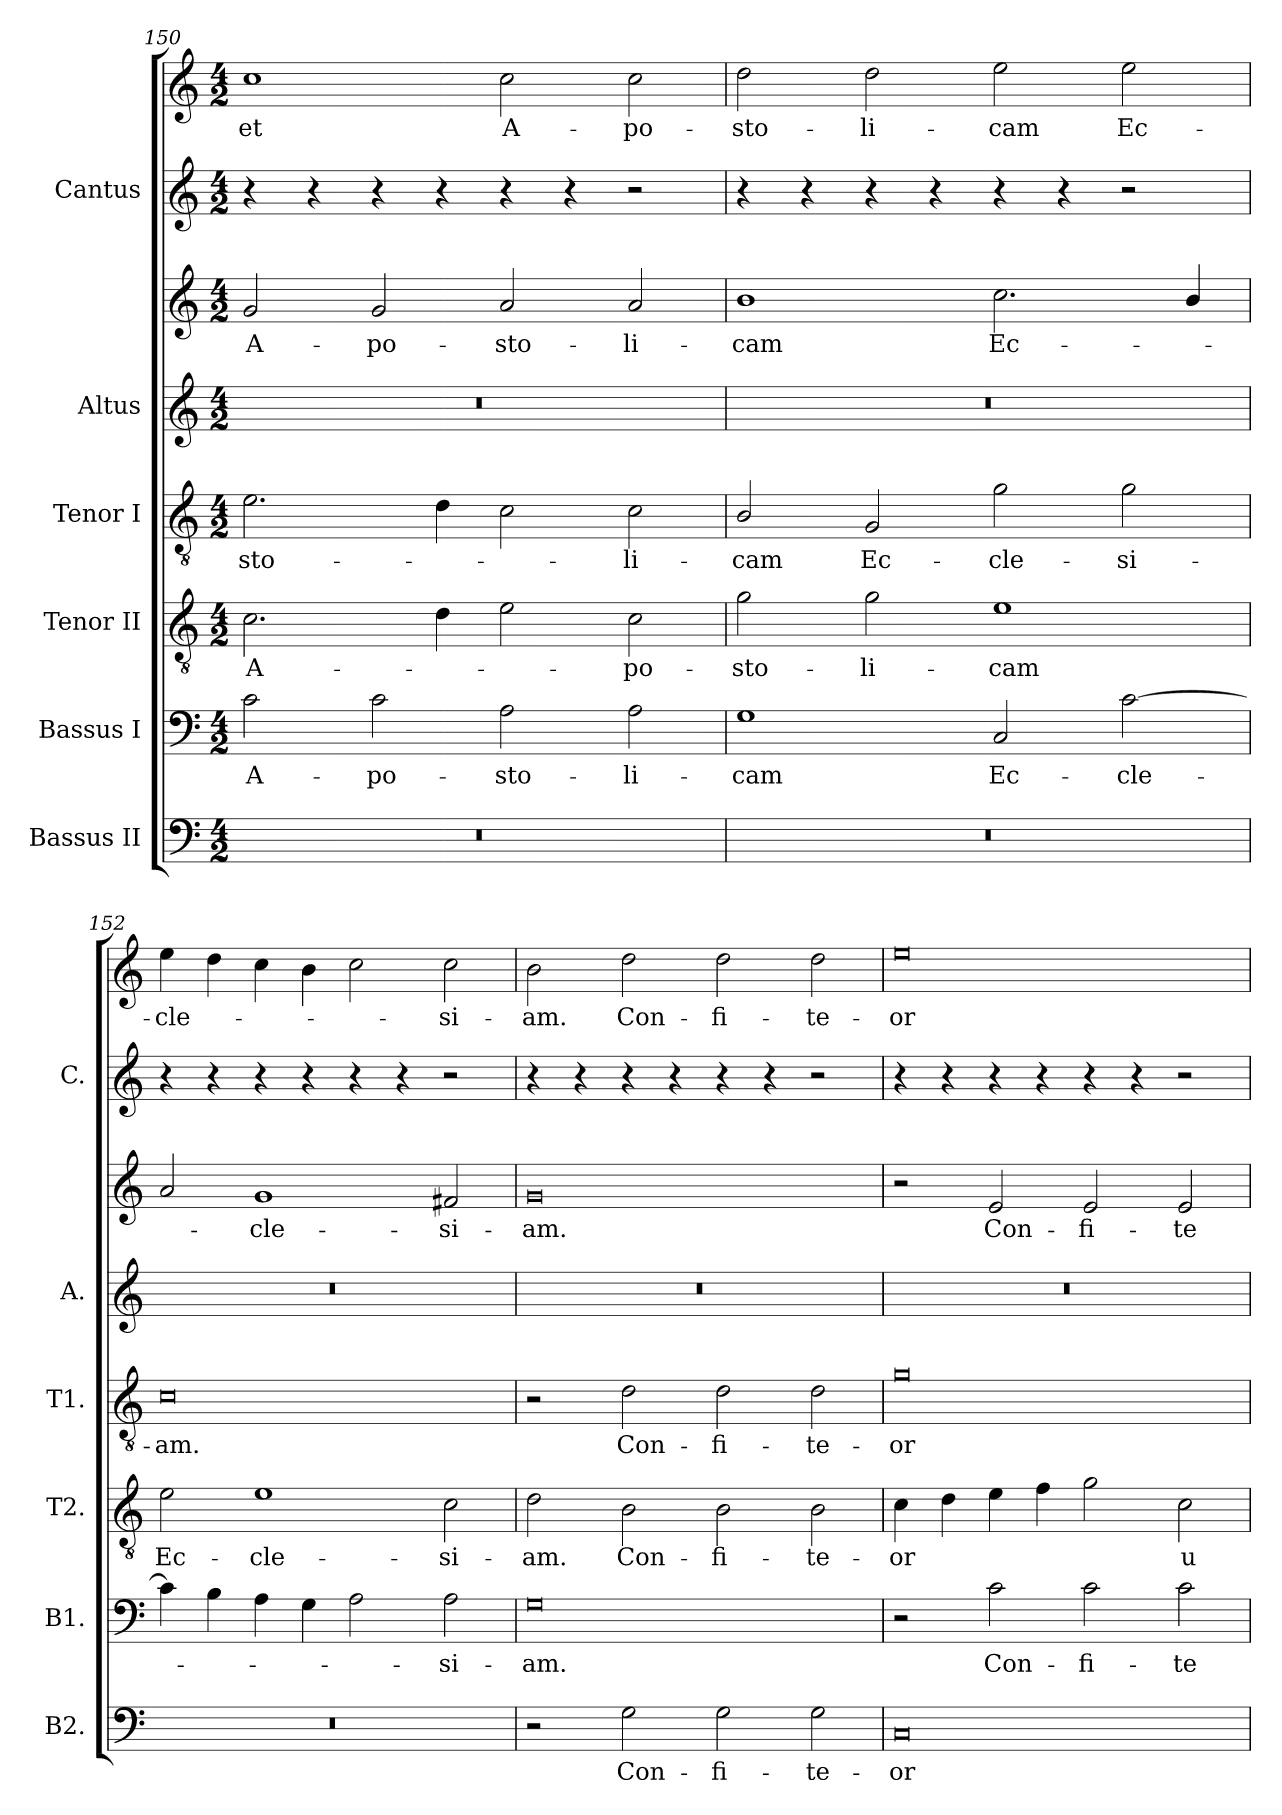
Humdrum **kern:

**kern	**text	**kern	**text	**kern	**text	**kern	**text	**kern	**kern	**text	**kern	**kern	**text
*part6	*part6	*part5	*part5	*part4	*part4	*part3	*part3	*part2	*part2	*part2	*part1	*part1	*part1
*staff8	*staff8	*staff7	*staff7	*staff6	*staff6	*staff5	*staff5	*staff4	*staff3	*staff3	*staff2	*staff1	*staff1
*I"Bassus II	*	*I"Bassus I	*	*I"Tenor II	*	*I"Tenor I	*	*I"Altus	*	*	*I"Cantus	*	*
*I'B2.	*	*I'B1.	*	*I'T2.	*	*I'T1.	*	*I'A.	*	*	*I'C.	*	*
*clefF4	*	*clefF4	*	*clefGv2	*	*clefGv2	*	*clefG2	*clefG2	*	*clefG2	*clefG2	*
*	*	*	*	*ITrd7c12	*	*ITrd7c12	*	*	*	*	*	*	*
*k[]	*	*k[]	*	*k[]	*	*k[]	*	*k[]	*k[]	*	*k[]	*k[]	*
*C:	*	*C:	*	*C:	*	*C:	*	*C:	*C:	*	*C:	*C:	*
*M4/2	*	*M4/2	*	*M4/2	*	*M4/2	*	*M4/2	*M4/2	*	*M4/2	*M4/2	*
=150	=150	=150	=150	=150	=150	=150	=150	=150	=150	=150	=150	=150	=150
!LO:N:vis=1	!	!	!	!	!	!	!	!	!	!	!	!	!
!	!	!	!LO:LY:b:color=#000000	!	!	!	!	!	!	!	!	!	!
!	!	!	!	!	!LO:LY:b:color=#000000	!	!	!	!	!	!	!	!
!	!	!	!	!	!	!	!LO:LY:b:color=#000000	!LO:N:vis=1	!	!	!	!	!
!	!	!	!	!	!	!	!	!	!	!LO:LY:b:color=#000000	!	!	!
!	!	!	!	!	!	!	!	!	!	!	!	!	!LO:LY:b:color=#000000
0r	.	2ci\	A-	2.Ci\	A-	2.Ei\	-sto-	0r	2gi/	A-	4r	1cci	et
.	.	.	.	.	.	.	.	.	.	.	4r	.	.
!	!	!	!LO:LY:b:color=#000000	!	!	!	!	!	!	!	!	!	!
!	!	!	!	!	!	!	!	!	!	!LO:LY:b:color=#000000	!	!	!
.	.	2ci\	-po-	.	.	.	.	.	2gi/	-po-	4r	.	.
.	.	.	.	4Di\	.	4Di\	.	.	.	.	4r	.	.
!	!	!	!LO:LY:b:color=#000000	!	!	!	!	!	!	!	!	!	!
!	!	!	!	!	!	!	!	!	!	!LO:LY:b:color=#000000	!	!	!
!	!	!	!	!	!	!	!	!	!	!	!	!	!LO:LY:b:color=#000000
.	.	2Ai\	-sto-	2Ei\	.	2Ci\	.	.	2ai/	-sto-	4r	2cci\	A-
.	.	.	.	.	.	.	.	.	.	.	4r	.	.
!	!	!	!LO:LY:b:color=#000000	!	!	!	!	!	!	!	!	!	!
!	!	!	!	!	!LO:LY:b:color=#000000	!	!	!	!	!	!	!	!
!	!	!	!	!	!	!	!LO:LY:b:color=#000000	!	!	!	!	!	!
!	!	!	!	!	!	!	!	!	!	!LO:LY:b:color=#000000	!	!	!
!	!	!	!	!	!	!	!	!	!	!	!	!	!LO:LY:b:color=#000000
.	.	2Ai\	-li-	2Ci\	-po-	2Ci\	-li-	.	2ai/	-li-	2r	2cci\	-po-
=151	=151	=151	=151	=151	=151	=151	=151	=151	=151	=151	=151	=151	=151
!LO:N:vis=1	!	!	!	!	!	!	!	!	!	!	!	!	!
!	!	!	!LO:LY:b:color=#000000	!	!	!	!	!	!	!	!	!	!
!	!	!	!	!	!LO:LY:b:color=#000000	!	!	!	!	!	!	!	!
!	!	!	!	!	!	!	!LO:LY:b:color=#000000	!LO:N:vis=1	!	!	!	!	!
!	!	!	!	!	!	!	!	!	!	!LO:LY:b:color=#000000	!	!	!
!	!	!	!	!	!	!	!	!	!	!	!	!	!LO:LY:b:color=#000000
0r	.	1Gi	-cam	2Gi\	-sto-	2BBi/	-cam	0r	1bi	-cam	4r	2ddi\	-sto-
.	.	.	.	.	.	.	.	.	.	.	4r	.	.
!	!	!	!	!	!LO:LY:b:color=#000000	!	!	!	!	!	!	!	!
!	!	!	!	!	!	!	!LO:LY:b:color=#000000	!	!	!	!	!	!
!	!	!	!	!	!	!	!	!	!	!	!	!	!LO:LY:b:color=#000000
.	.	.	.	2Gi\	-li-	2GGi/	Ec-	.	.	.	4r	2ddi\	-li-
.	.	.	.	.	.	.	.	.	.	.	4r	.	.
!	!	!	!LO:LY:b:color=#000000	!	!	!	!	!	!	!	!	!	!
!	!	!	!	!	!LO:LY:b:color=#000000	!	!	!	!	!	!	!	!
!	!	!	!	!	!	!	!LO:LY:b:color=#000000	!	!	!	!	!	!
!	!	!	!	!	!	!	!	!	!	!LO:LY:b:color=#000000	!	!	!
!	!	!	!	!	!	!	!	!	!	!	!	!	!LO:LY:b:color=#000000
.	.	2Ci/	Ec-	1Ei	-cam	2Gi\	-cle-	.	2.cci\	Ec-	4r	2eei\	-cam
.	.	.	.	.	.	.	.	.	.	.	4r	.	.
!	!	!	!LO:LY:b:color=#000000	!	!	!	!	!	!	!	!	!	!
!	!	!	!	!	!	!	!LO:LY:b:color=#000000	!	!	!	!	!	!
!	!	!	!	!	!	!	!	!	!	!	!	!	!LO:LY:b:color=#000000
.	.	[2ci\	-cle-	.	.	2Gi\	-si-	.	.	.	2r	2eei\	Ec-
.	.	.	.	.	.	.	.	.	4bi/	.	.	.	.
!!LO:PB:g=z
=152	=152	=152	=152	=152	=152	=152	=152	=152	=152	=152	=152	=152	=152
!LO:N:vis=1	!	!	!	!	!	!	!	!	!	!	!	!	!
!	!	!	!	!	!LO:LY:b:color=#000000	!	!	!	!	!	!	!	!
!	!	!	!	!	!	!	!LO:LY:b:color=#000000	!LO:N:vis=1	!	!	!	!	!
!	!	!	!	!	!	!	!	!	!	!	!	!	!LO:LY:b:color=#000000
0r	.	4ci\]	.	2Ei\	Ec-	0Ci	-am.	0r	2ai/	.	4r	4eei\	-cle-
.	.	4Bi\	.	.	.	.	.	.	.	.	4r	4ddi\	.
!	!	!	!	!	!LO:LY:b:color=#000000	!	!	!	!	!	!	!	!
!	!	!	!	!	!	!	!	!	!	!LO:LY:b:color=#000000	!	!	!
.	.	4Ai\	.	1Ei	-cle-	.	.	.	1gi	-cle-	4r	4cci\	.
.	.	4Gi\	.	.	.	.	.	.	.	.	4r	4bi\	.
.	.	2Ai\	.	.	.	.	.	.	.	.	4r	2cci\	.
.	.	.	.	.	.	.	.	.	.	.	4r	.	.
!	!	!	!LO:LY:b:color=#000000	!	!	!	!	!	!	!	!	!	!
!	!	!	!	!	!LO:LY:b:color=#000000	!	!	!	!	!	!	!	!
!	!	!	!	!	!	!	!	!	!	!LO:LY:b:color=#000000	!	!	!
!	!	!	!	!	!	!	!	!	!	!	!	!	!LO:LY:b:color=#000000
.	.	2Ai\	-si-	2Ci\	-si-	.	.	.	2f#Xi/	-si-	2r	2cci\	-si-
=153	=153	=153	=153	=153	=153	=153	=153	=153	=153	=153	=153	=153	=153
!	!	!	!LO:LY:b:color=#000000	!	!	!	!	!	!	!	!	!	!
!	!	!	!	!	!LO:LY:b:color=#000000	!	!	!LO:N:vis=1	!	!	!	!	!
!	!	!	!	!	!	!	!	!	!	!LO:LY:b:color=#000000	!	!	!
!	!	!	!	!	!	!	!	!	!	!	!	!	!LO:LY:b:color=#000000
2r	.	0Gi	-am.	2Di\	-am.	2r	.	0r	0gi	-am.	4r	2bi\	-am.
.	.	.	.	.	.	.	.	.	.	.	4r	.	.
!	!LO:LY:b:color=#000000	!	!	!	!	!	!	!	!	!	!	!	!
!	!	!	!	!	!LO:LY:b:color=#000000	!	!	!	!	!	!	!	!
!	!	!	!	!	!	!	!LO:LY:b:color=#000000	!	!	!	!	!	!
!	!	!	!	!	!	!	!	!	!	!	!	!	!LO:LY:b:color=#000000
2Gi\	Con-	.	.	2BBi\	Con-	2Di\	Con-	.	.	.	4r	2ddi\	Con-
.	.	.	.	.	.	.	.	.	.	.	4r	.	.
!	!LO:LY:b:color=#000000	!	!	!	!	!	!	!	!	!	!	!	!
!	!	!	!	!	!LO:LY:b:color=#000000	!	!	!	!	!	!	!	!
!	!	!	!	!	!	!	!LO:LY:b:color=#000000	!	!	!	!	!	!
!	!	!	!	!	!	!	!	!	!	!	!	!	!LO:LY:b:color=#000000
2Gi\	-fi-	.	.	2BBi\	-fi-	2Di\	-fi-	.	.	.	4r	2ddi\	-fi-
.	.	.	.	.	.	.	.	.	.	.	4r	.	.
!	!LO:LY:b:color=#000000	!	!	!	!	!	!	!	!	!	!	!	!
!	!	!	!	!	!LO:LY:b:color=#000000	!	!	!	!	!	!	!	!
!	!	!	!	!	!	!	!LO:LY:b:color=#000000	!	!	!	!	!	!
!	!	!	!	!	!	!	!	!	!	!	!	!	!LO:LY:b:color=#000000
2Gi\	-te-	.	.	2BBi\	-te-	2Di\	-te-	.	.	.	2r	2ddi\	-te-
=154	=154	=154	=154	=154	=154	=154	=154	=154	=154	=154	=154	=154	=154
!	!LO:LY:b:color=#000000	!	!	!	!	!	!	!	!	!	!	!	!
!	!	!	!	!	!LO:LY:b:color=#000000	!	!	!	!	!	!	!	!
!	!	!	!	!	!	!	!LO:LY:b:color=#000000	!LO:N:vis=1	!	!	!	!	!
!	!	!	!	!	!	!	!	!	!	!	!	!	!LO:LY:b:color=#000000
0Ci	-or	2r	.	4Ci\	-or	0Gi	-or	0r	2r	.	4r	0eei	-or
.	.	.	.	4Di\	.	.	.	.	.	.	4r	.	.
!	!	!	!LO:LY:b:color=#000000	!	!	!	!	!	!	!	!	!	!
!	!	!	!	!	!	!	!	!	!	!LO:LY:b:color=#000000	!	!	!
.	.	2ci\	Con-	4Ei\	.	.	.	.	2ei/	Con-	4r	.	.
.	.	.	.	4Fi\	.	.	.	.	.	.	4r	.	.
!	!	!	!LO:LY:b:color=#000000	!	!	!	!	!	!	!	!	!	!
!	!	!	!	!	!	!	!	!	!	!LO:LY:b:color=#000000	!	!	!
.	.	2ci\	-fi-	2Gi\	.	.	.	.	2ei/	-fi-	4r	.	.
.	.	.	.	.	.	.	.	.	.	.	4r	.	.
!	!	!	!LO:LY:b:color=#000000	!	!	!	!	!	!	!	!	!	!
!	!	!	!	!	!LO:LY:b:color=#000000	!	!	!	!	!	!	!	!
!	!	!	!	!	!	!	!	!	!	!LO:LY:b:color=#000000	!	!	!
.	.	2ci\	-te-	2Ci\	u-	.	.	.	2ei/	-te-	2r	.	.
=	=	=	=	=	=	=	=	=	=	=	=	=	=
*-	*-	*-	*-	*-	*-	*-	*-	*-	*-	*-	*-	*-	*-
